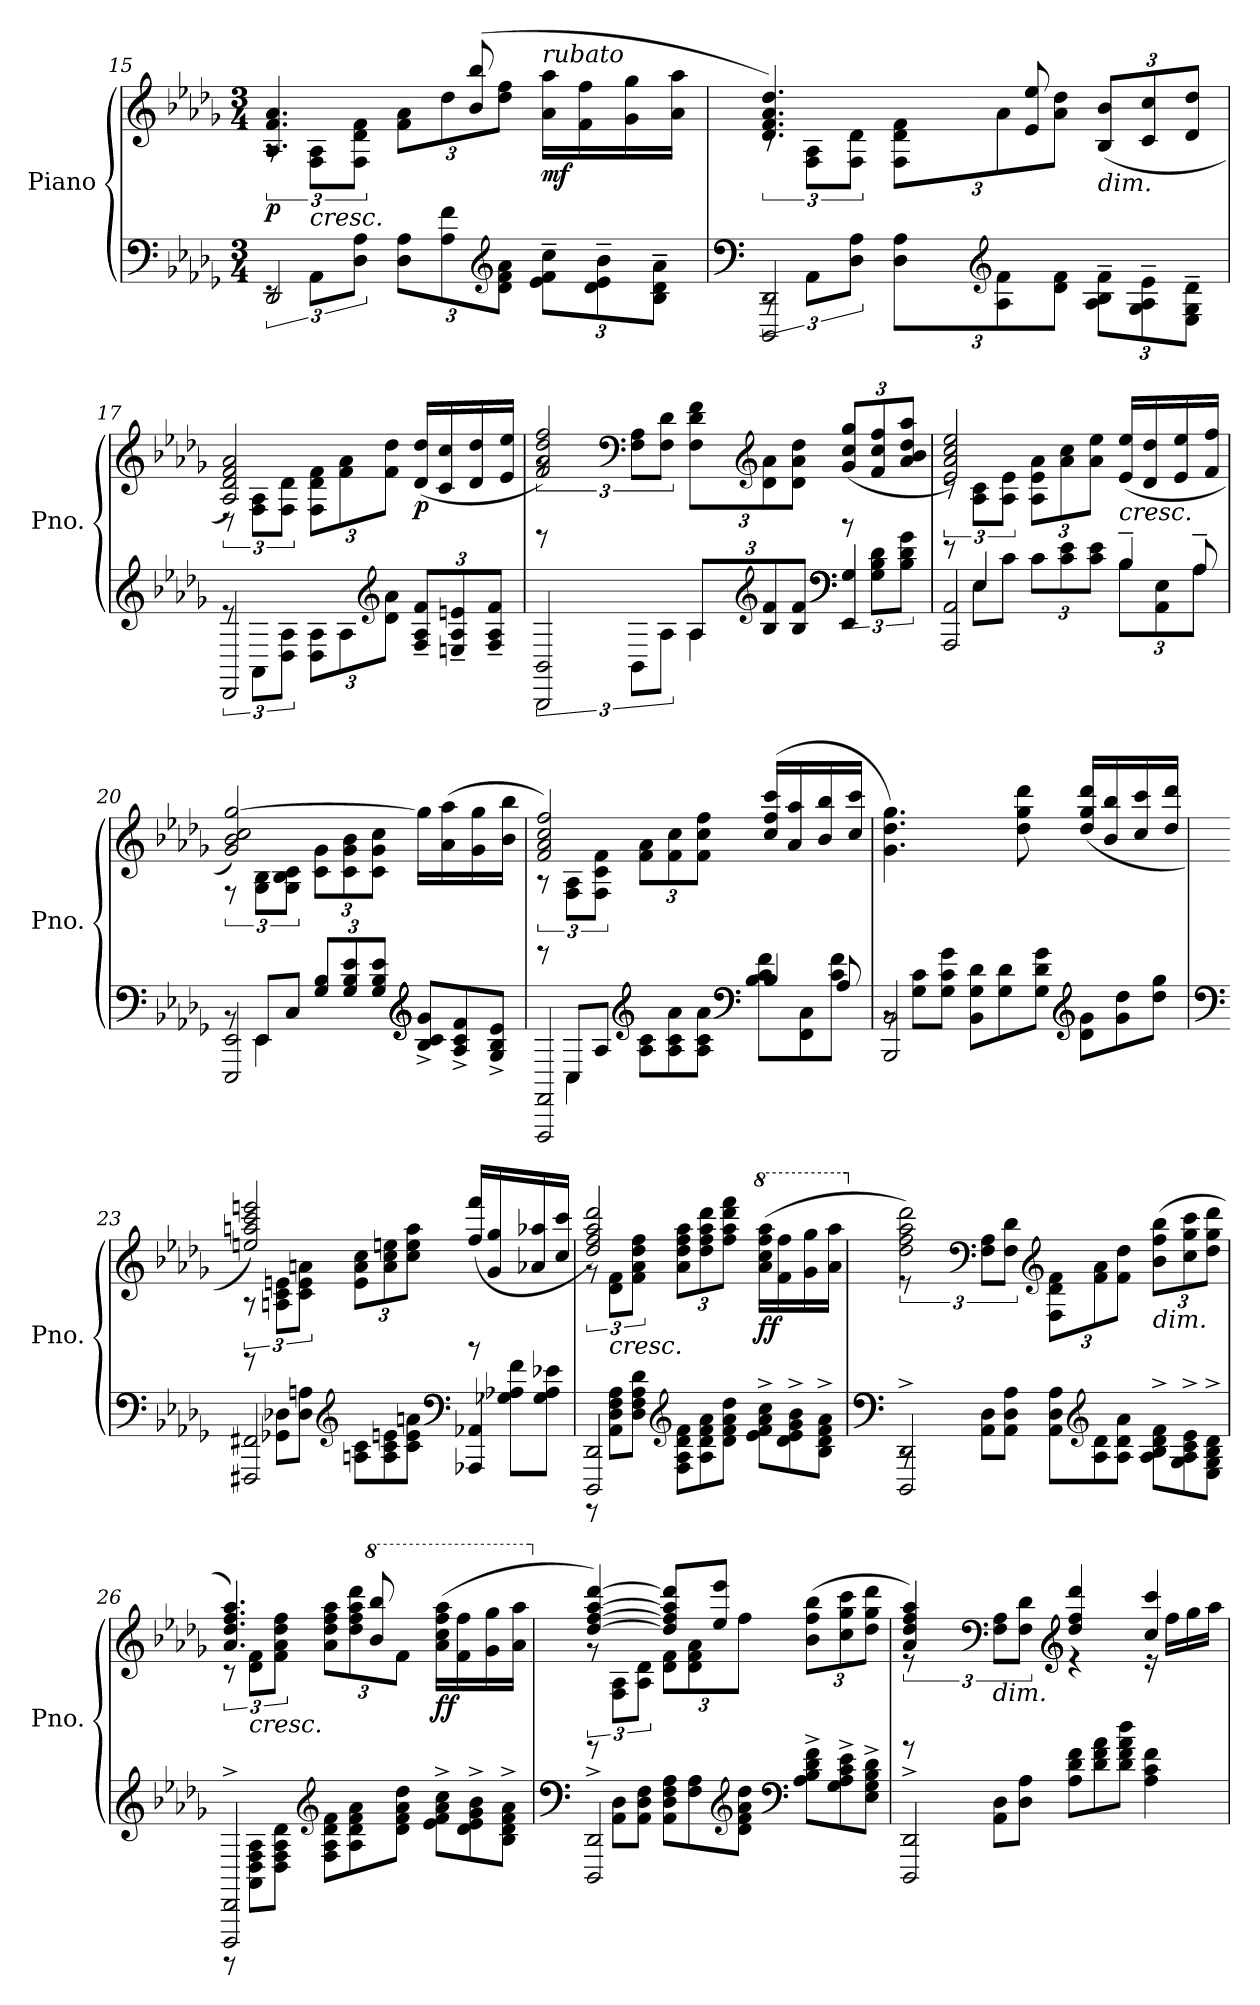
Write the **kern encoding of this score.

**kern	**kern	**dynam
*part1	*part1	*part1
*staff2	*staff1	*staff1/2
*I"Piano	*	*
*I'Pno.	*	*
!!LO:LB:g=z
*clefF4	*clefG2	*
*k[b-e-a-d-g-]	*k[b-e-a-d-g-]	*
*M3/4	*M3/4	*
=15	=15	=15
*^	*^	*
!	!	!	!	!LO:DY:b
2DD-/	12rEE	4.A-/ 4.f/ 4.a-/	12rA	p
!	!	!	!LO:TX:b:i:t=cresc.	!
.	12AA-\L	.	12F\ 12A-\L	.
.	12D-\ 12A-\J	.	12F\ 12d-\ 12f\J	.
*	*Xbrackettup	*	*Xbrackettup	*
.	12D-\ 12A-\L	.	12f\ 12a-\L	.
.	12A-\ 12f\	.	12dd-\	.
.	.	(>8b-/ 8bb-/	.	.
*clefG2	*	*	*	*
.	12d-\ 12f\ 12a-\J	.	12dd-\ 12ff\J	.
!	!	!LO:TX:a:i:t=rubato	!	!
!	!	!	!	!LO:DY:b
12e-\~ 12f\~ 12cc\~L	4ryy	16a-\ 16aa-\LL	4ryy	mf
.	.	16f\ 16ff\	.	.
12d-\~ 12e-\~ 12b-\~	.	.	.	.
.	.	16g-\ 16gg-\	.	.
12B-\~ 12d-\~ 12a-\~J	.	.	.	.
.	.	16a-\ 16aa-\JJ	.	.
=16	=16	=16	=16	=16
*clefF4	*	*	*	*
*	*brackettup	*	*brackettup	*
2DDD-/ 2DD-/	12rCC	4.d-/ 4.f/ 4.a-/ 4.dd-/)	12rc	.
.	12AA-\L	.	12F\ 12A-\L	.
.	12D-\ 12A-\J	.	12F\ 12d-\J	.
*	*Xbrackettup	*	*Xbrackettup	*
.	12D-\ 12A-\L	.	12F\ 12d-\ 12f\L	.
*clefG2	*	*	*	*
.	12A-\ 12f\	.	12a-\	.
.	.	8e-/ 8ee-/	.	.
.	12d-\ 12f\J	.	12a-\ 12dd-\J	.
!	!	!LO:TX:b:i:t=dim.	!	!
12A-\~ 12B-\~ 12f\~L	4ryy	(<12B-/ 12b-/L	4ryy	.
12G-\~ 12A-\~ 12e-\~	.	12c/ 12cc/	.	.
12E-\~ 12G-\~ 12d-\~J	.	12d-/ 12dd-/J	.	.
!!LO:LB:g=z	!!
=17	=17	=17	=17	=17
*	*brackettup	*	*brackettup	*
2DD-/	12re	2A-/ 2d-/ 2f/ 2a-/)	12rD	.
.	12AA-\L	.	12F\ 12A-\L	.
.	12D-\ 12A-\J	.	12F\ 12d-\J	.
*	*Xbrackettup	*	*Xbrackettup	*
.	12D-\ 12A-\L	.	12F\ 12d-\ 12f\L	.
.	12A-\	.	12f\ 12a-\	.
*clefG2	*	*	*	*
.	12d-\ 12a-\J	.	12f\ 12dd-\J	.
!	!	!	!	!LO:DY:b
12F/~ 12A-/~ 12f/~L	4ryy	(>16d-/ 16dd-/LL	4ryy	p
.	.	16c/ 16cc/	.	.
12En/~ 12A-/~ 12en/~	.	.	.	.
.	.	16d-/ 16dd-/	.	.
12F/~ 12A-/~ 12f/~J	.	.	.	.
.	.	16e-/ 16ee-/JJ	.	.
=18	=18	=18	=18	=18
*	*brackettup	*	*brackettup	*
*	*^	*	*	*
2BBB-/ 2BB-/	12reee	4ryy	2f/ 2a-/ 2dd-/ 2ff/)	12rg	.
*	*	*	*clefF4	*	*
.	12BB-\L	.	.	12F\ 12A-\L	.
.	12A-\J	.	.	12F\ 12d-\J	.
*	*Xbrackettup	*	*	*Xbrackettup	*
.	12A-/L	4A-\	.	12F\ 12d-\ 12f\L	.
*clefG2	*	*	*clefG2	*	*
.	12B-/ 12f/	.	.	12d-\ 12a-\	.
.	12B-/ 12f/J	.	.	12d-\ 12a-\ 12dd-\J	.
*clefF4	*	*	*	*	*
*	*brackettup	*	*	*	*
4EE-/ 4G-/	12rb	4ryy	(<12g-/ 12cc/ 12gg-/L	4reyy	.
.	12G-\ 12B-\ 12d-\L	.	12f/ 12cc/ 12ff/	.	.
.	12B-\ 12d-\ 12g-\J	.	12a-/ 12b-/ 12dd-/ 12aa-/J	.	.
!!LO:LB:g=z	!!
=19	=19	=19	=19	=19	=19
*	*	*Xtuplet	*	*brackettup	*
2AAA-/ 2AA-/	12re	12ryy	2e-/ 2a-/ 2cc/ 2ee-/)	12rc	.
.	6E-/	12E-\L	.	12A-\ 12c\L	.
.	.	12c\J	.	12A-\ 12e-\J	.
*	*tuplet	*	*	*	*
*	*Xbrackettup	*	*	*Xbrackettup	*
.	12c\L	2ryy	.	12A-\ 12e-\ 12a-\L	.
.	12c\ 12e-\	.	.	12a-\ 12cc\	.
.	12c\ 12e-\J	.	.	12a-\ 12ee-\J	.
*Xtuplet	*tuplet	*	*	*	*
!	!	!	!LO:TX:b:i:t=cresc.	!	!
6B-~/	12B-\L	.	(<16e-/ 16ee-/LL	4ryy	.
.	.	.	16d-/ 16dd-/	.	.
.	12AA-\ 12E-\	.	.	.	.
.	.	.	16e-/ 16ee-/	.	.
12A-~/	12A-\J	.	.	.	.
.	.	.	16f/ 16ff/JJ	.	.
=20	=20	=20	=20	=20	=20
*	*brackettup	*Xtuplet	*	*brackettup	*
2EEE-/ 2EE-/	12rBB	12ryy	2g-/ 2b-/ 2cc/ [2gg-/)	12rF	.
.	12EE-/L	6EE-\	.	12G-\ 12B-\L	.
.	12C/J	.	.	12G-\ 12B-\ 12c\J	.
*	*tuplet	*	*	*	*
*	*Xbrackettup	*	*	*Xbrackettup	*
.	12G-/ 12B-/L	4ryy	.	12c\ 12g-\L	.
.	12G-/ 12B-/ 12e-/	.	.	12c\ 12g-\ 12b-\	.
.	12G-/ 12B-/ 12e-/J	.	.	12c\ 12g-\ 12cc\J	.
*clefG2	*	*	*	*	*
12B-/^ 12c/^ 12g-/^L	4ryy	4ryy	16gg-\LL]	4ryy	.
.	.	.	(>16a-\ 16aa-\	.	.
12A-/^ 12c/^ 12f/^	.	.	.	.	.
.	.	.	16g-\ 16gg-\	.	.
12G-/^ 12B-/^ 12e-/^J	.	.	.	.	.
.	.	.	16b-\ 16bb-\JJ	.	.
!!LO:PB:g=z	!!
=21	=21	=21	=21	=21	=21
*	*brackettup	*	*	*brackettup	*
2FFF/ 2FF/	12reee	12ryy	2f/ 2a-/ 2cc/ 2ff/)	12rA	.
.	12C/L	6C\	.	12F\ 12A-\L	.
.	12A-/J	.	.	12F\ 12c\ 12f\J	.
*clefG2	*	*	*	*	*
*	*Xbrackettup	*	*	*Xbrackettup	*
.	12A-\ 12c\L	2ryy	.	12f\ 12a-\L	.
.	12A-\ 12c\ 12a-\	.	.	12f\ 12cc\	.
.	12A-\ 12c\ 12a-\J	.	.	12f\ 12cc\ 12ff\J	.
*clefF4	*	*	*	*	*
*brackettup	*Xbrackettup	*	*	*	*
6B-/	12B-\ 12c\ 12f\L	.	(<16cc/ 16ff/ 16ccc/LL	4ryy	.
.	.	.	16a-/ 16aa-/	.	.
.	12FF\ 12C\	.	.	.	.
.	.	.	16b-/ 16bb-/	.	.
12A-/	12c\ 12f\J	.	.	.	.
.	.	.	16cc/ 16ccc/JJ	.	.
*	*v	*v	*	*	*
*	*	*v	*v	*
=22	=22	=22	=22
*	*brackettup	*	*
2BBB-/ 2BB-/	12rBB	4.g-\ 4.dd-\ 4.gg-\)	.
.	12G-\ 12c\L	.	.
.	12G-\ 12c\ 12g-\J	.	.
*	*Xbrackettup	*	*
.	12BB-\ 12G-\ 12d-\L	.	.
.	12G-\ 12d-\	.	.
.	.	8dd-\ 8gg-\ 8ddd-\	.
.	12G-\ 12d-\ 12g-\J	.	.
*clefG2	*	*	*
4rffyy	12d-\ 12g-\L	(>16dd-/ 16gg-/ 16ddd-/LL	.
.	.	16b-/ 16bb-/	.
.	12g-\ 12dd-\	.	.
.	.	16cc/ 16ccc/	.
.	12dd-\ 12gg-\J	.	.
.	.	16dd-/ 16ddd-/JJ	.
!!LO:LB:g=z
=23	=23	=23	=23
*clefF4	*	*	*
*	*	*^	*
*	*brackettup	*	*brackettup	*
2FFF#X/ 2FF#X/	12rg	2een/ 2aan/ 2ccc/ 2eeen/)	12rA	.
.	12GG-X\ 12D-X\L	.	12An\ 12c\ 12en\L	.
.	12D-\ 12An\J	.	12c\ 12e\ 12an\J	.
*clefG2	*	*	*	*
*	*Xbrackettup	*	*Xbrackettup	*
.	12An\ 12c\L	.	12e\ 12a\ 12cc\L	.
.	12A\ 12c\ 12en\	.	12a\ 12cc\ 12een\	.
.	12c\ 12e\ 12an\J	.	12cc\ 12ee\ 12aa\J	.
*clefF4	*	*	*	*
*	*brackettup	*	*	*
4AAA-X/ 4AA-X/	12rb	(>16ff/ 16fff/LL	4ryy	.
.	.	16g-/ 16gg-/	.	.
.	12G-X\ 12A-X\ 12f\L	.	.	.
.	.	16a-X/ 16aa-X/	.	.
.	12G-\ 12A-\ 12e-X\J	.	.	.
.	.	16cc/ 16ccc/JJ	.	.
=24	=24	=24	=24	=24
*	*	*	*brackettup	*
2DDD-/ 2DD-/	12r	2dd-/ 2ff/ 2aa-/ 2ddd-/)	12r	.
!	!	!	!LO:TX:b:i:t=cresc.	!
.	12AA-\ 12D-\ 12F\ 12A-\L	.	12d-\ 12f\L	.
.	12D-\ 12F\ 12A-\ 12d-\J	.	12f\ 12a-\ 12dd-\ 12ff\J	.
*clefG2	*	*	*	*
*	*Xbrackettup	*	*Xbrackettup	*
.	12F\ 12A-\ 12d-\ 12f\L	.	12a-\ 12dd-\ 12ff\ 12aa-\L	.
.	12A-\ 12d-\ 12f\ 12a-\	.	12dd-\ 12ff\ 12aa-\ 12ddd-\	.
.	12d-\ 12f\ 12a-\ 12dd-\J	.	12ff\ 12aa-\ 12ddd-\ 12fff\J	.
*	*	*8va	*	*
!	!	!	!	!LO:DY:b
4ryy	12e-\^ 12f\^ 12a-\^ 12cc\^L	(>16aa-\ 16ccc\ 16fff\ 16aaa-\LL	4ryy	ff
.	.	16ff\ 16fff\	.	.
.	12d-\^ 12e-\^ 12g-\^ 12b-\^	.	.	.
.	.	16gg-\ 16ggg-\	.	.
.	12B-\^ 12d-\^ 12f\^ 12a-\^J	.	.	.
.	.	16aa-\ 16aaa-\JJ	.	.
!!LO:LB:g=z	!!
=25	=25	=25	=25	=25
*clefF4	*	*	*	*
*	*brackettup	*	*	*
*	*	*X8va	*	*
*	*	*	*brackettup	*
2DDD-/^ 2DD-/^	12rCC	2dd-\ 2ff\ 2aa-\ 2ddd-\)	12re	.
*	*	*clefF4	*	*
.	12AA-\ 12D-\L	.	12F\ 12A-\L	.
.	12AA-\ 12D-\ 12A-\J	.	12F\ 12d-\J	.
*	*	*clefG2	*	*
*	*Xbrackettup	*	*Xbrackettup	*
.	12AA-\ 12D-\ 12A-\L	.	12F\ 12d-\ 12f\L	.
*clefG2	*	*	*	*
.	12A-\ 12d-\	.	12f\ 12a-\	.
.	12A-\ 12d-\ 12a-\J	.	12f\ 12dd-\J	.
!	!	!LO:TX:b:i:t=dim.	!	!
12A-\^ 12B-\^ 12d-\^ 12f\^L	4ryy	(>12b-\ 12ff\ 12bb-\L	4ryy	.
12G-\^ 12A-\^ 12c\^ 12e-\^	.	12cc\ 12gg-\ 12ccc\	.	.
12E-\^ 12G-\^ 12B-\^ 12d-\^J	.	12dd-\ 12gg-\ 12ddd-\J	.	.
=26	=26	=26	=26	=26
*	*brackettup	*	*brackettup	*
2DDD-/^ 2DD-/^	12r	4.a-/ 4.dd-/ 4.ff/ 4.aa-/)	12rc	.
!	!	!	!LO:TX:b:i:t=cresc.	!
.	12AA-\ 12D-\ 12F\ 12A-\L	.	12d-\ 12f\L	.
.	12D-\ 12F\ 12A-\ 12d-\J	.	12f\ 12a-\ 12dd-\ 12ff\J	.
*clefG2	*	*	*	*
*	*Xbrackettup	*	*Xbrackettup	*
.	12F\ 12A-\ 12d-\ 12f\L	.	12a-\ 12dd-\ 12ff\ 12aa-\L	.
.	12A-\ 12d-\ 12f\ 12a-\	.	12dd-\ 12ff\ 12aa-\ 12ddd-\	.
*	*	*8va	*	*
.	.	8bb-/ 8bbb-/	.	.
.	12d-\ 12f\ 12a-\ 12dd-\J	.	12ff\J	.
!	!	!	!	!LO:DY:b
4rcyy	12e-\^ 12f\^ 12a-\^ 12cc\^L	(>16aa-\ 16ccc\ 16fff\ 16aaa-\LL	4ryy	ff
.	.	16ff\ 16fff\	.	.
.	12d-\^ 12e-\^ 12g-\^ 12b-\^	.	.	.
.	.	16gg-\ 16ggg-\	.	.
.	12B-\^ 12d-\^ 12f\^ 12a-\^J	.	.	.
.	.	16aa-\ 16aaa-\JJ	.	.
!!LO:LB:g=z	!!
=27	=27	=27	=27	=27
*clefF4	*	*	*	*
*	*brackettup	*	*	*
*	*	*X8va	*	*
*	*	*	*brackettup	*
2DDD-/^ 2DD-/^	12rg	[4dd-/ [4ff/ [4aa-/ [4ddd-/)	12r	.
.	12AA-\ 12D-\L	.	12F\ 12A-\L	.
.	12AA-\ 12D-\ 12F\J	.	12A-\ 12d-\J	.
*	*Xbrackettup	*	*Xbrackettup	*
.	12AA-\ 12D-\ 12F\ 12A-\L	8dd-/] 8ff/] 8aa-/] 8ddd-/]L	12d-\ 12f\L	.
.	12F\ 12A-\	.	12d-\ 12f\ 12a-\	.
.	.	8ee-/ 8eee-/J	.	.
*clefG2	*	*	*	*
.	12d-\ 12f\ 12a-\ 12dd-\J	.	12ff\J	.
*clefF4	*	*	*	*
4ryy	12A-\^ 12B-\^ 12d-\^ 12f\^L	(>12b-\ 12ff\ 12bb-\L	4ryy	.
.	12G-\^ 12A-\^ 12c\^ 12e-\^	12cc\ 12gg-\ 12ccc\	.	.
.	12E-\^ 12G-\^ 12B-\^ 12d-\^J	12dd-\ 12gg-\ 12ddd-\J	.	.
=28	=28	=28	=28	=28
*	*brackettup	*	*brackettup	*
2DDD-/^ 2DD-/^	12rg	4a-/ 4dd-/ 4ff/ 4aa-/)	12re	.
*	*	*clefF4	*	*
!	!	!	!LO:TX:b:i:t=dim.	!
.	12AA-\ 12D-\L	.	12F\ 12A-\L	.
.	12D-\ 12A-\J	.	12F\ 12d-\J	.
*	*	*clefG2	*	*
*	*Xbrackettup	*	*	*
.	12A-\ 12d-\ 12f\L	4dd-/ 4ff/ 4ddd-/	4r	.
.	12d-\ 12f\ 12a-\	.	.	.
.	12d-\ 12f\ 12a-\ 12dd-\J	.	.	.
4A-\ 4c\ 4f\	4ryy	4cc/ 4ccc/	16r	.
.	.	.	16ff\LL	.
.	.	.	16gg-\	.
.	.	.	16aa-\JJ	.
*v	*v	*	*	*
*	*v	*v	*
=	=	=
*-	*-	*-
